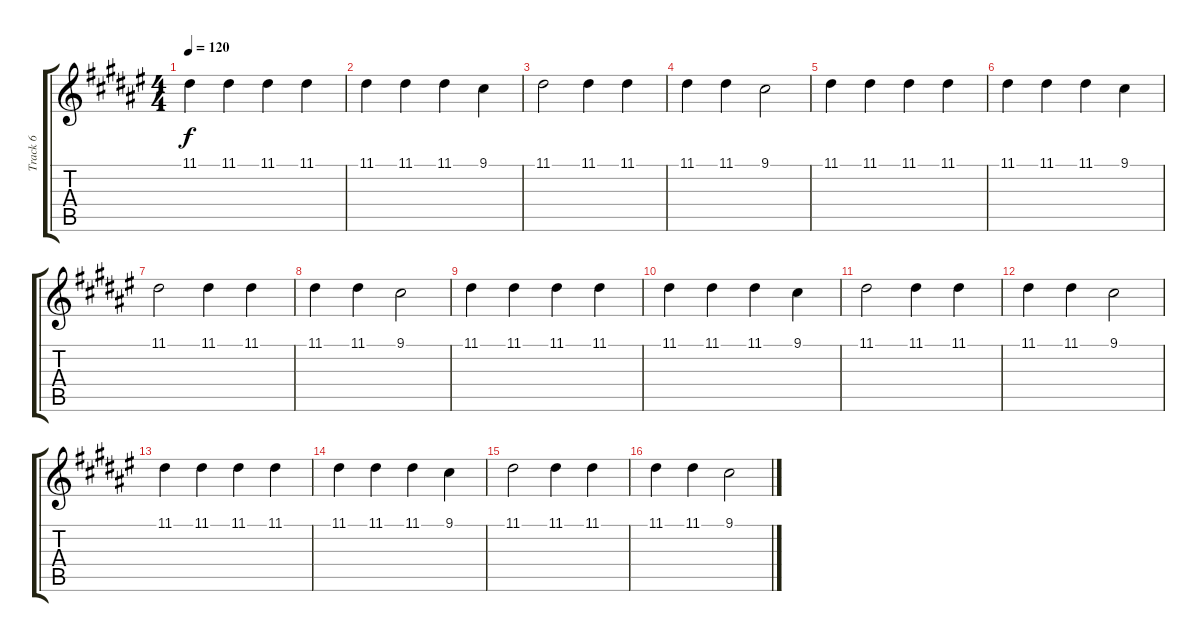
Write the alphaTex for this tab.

\track ("Track 6" "Track 6") {instrument pad2warm}
\staff {score tabs}
\tuning (E4 B3 G3 D3 A2 E2) {hide}
\ts (4 4)
\tempo 120
\clef g2
\ks f#
11.1.4{dy f} 11.1.4 11.1.4 11.1.4 |
11.1.4 11.1.4 11.1.4 9.1.4 |
11.1.2 11.1.4 11.1.4 |
11.1.4 11.1.4 9.1.2 |
11.1.4 11.1.4 11.1.4 11.1.4 |
11.1.4 11.1.4 11.1.4 9.1.4 |
11.1.2 11.1.4 11.1.4 |
11.1.4 11.1.4 9.1.2 |
11.1.4 11.1.4 11.1.4 11.1.4 |
11.1.4 11.1.4 11.1.4 9.1.4 |
11.1.2 11.1.4 11.1.4 |
11.1.4 11.1.4 9.1.2 |
11.1.4 11.1.4 11.1.4 11.1.4 |
11.1.4 11.1.4 11.1.4 9.1.4 |
11.1.2 11.1.4 11.1.4 |
11.1.4 11.1.4 9.1.2
